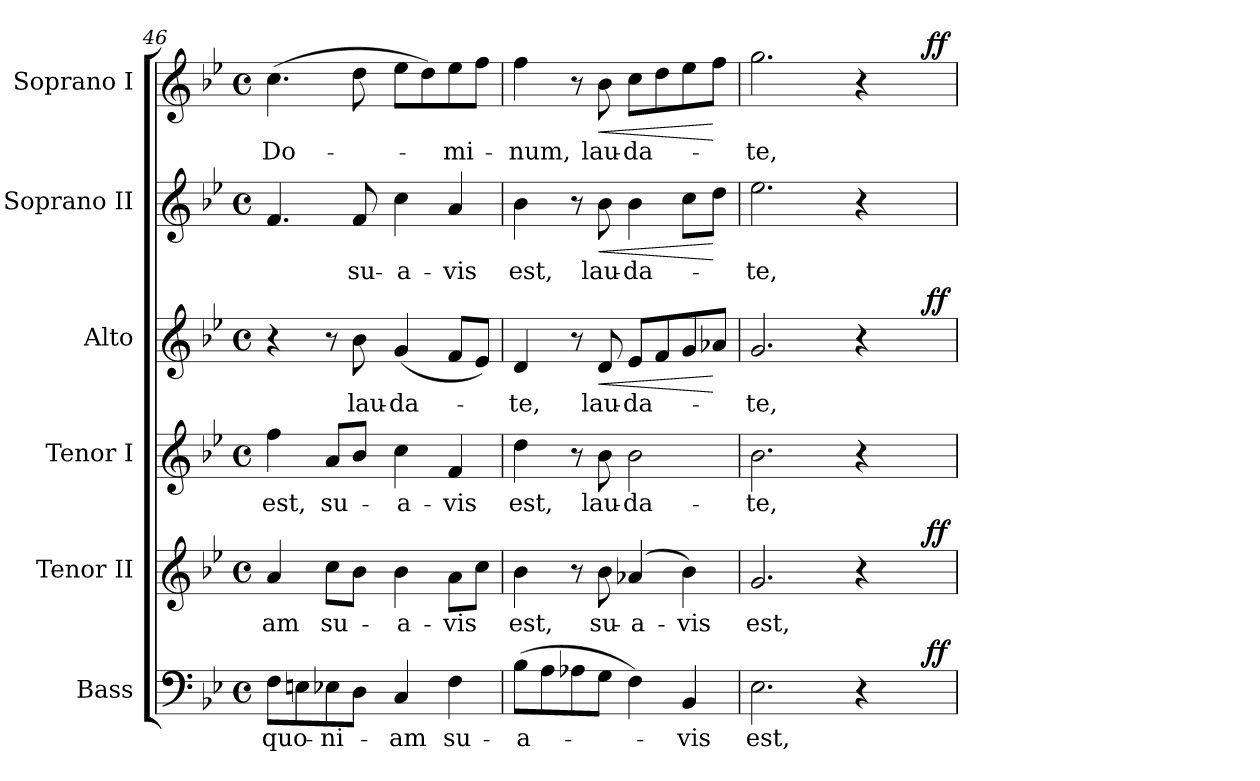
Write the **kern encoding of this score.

**kern	**text	**dynam	**kern	**text	**dynam	**kern	**text	**kern	**text	**dynam	**kern	**text	**dynam	**kern	**text	**dynam
*part6	*part6	*part6	*part5	*part5	*part5	*part4	*part4	*part3	*part3	*part3	*part2	*part2	*part2	*part1	*part1	*part1
*staff6	*staff6	*staff6	*staff5	*staff5	*staff5	*staff4	*staff4	*staff3	*staff3	*staff3	*staff2	*staff2	*staff2	*staff1	*staff1	*staff1
*I"Bass	*	*	*I"Tenor II	*	*	*I"Tenor I	*	*I"Alto	*	*	*I"Soprano II	*	*	*I"Soprano I	*	*
*I'B.	*	*	*I'T. II	*	*	*I'T. I	*	*I'A.	*	*	*I'S. II	*	*	*I'S. I	*	*
*clefF4	*	*	*clefG2	*	*	*clefG2	*	*clefG2	*	*	*clefG2	*	*	*clefG2	*	*
*	*	*	*ITrd7c12	*	*	*ITrd7c12	*	*	*	*	*	*	*	*	*	*
*k[b-e-]	*	*	*k[b-e-]	*	*	*k[b-e-]	*	*k[b-e-]	*	*	*k[b-e-]	*	*	*k[b-e-]	*	*
*B-:	*	*	*B-:	*	*	*B-:	*	*B-:	*	*	*B-:	*	*	*B-:	*	*
*M4/4	*	*	*M4/4	*	*	*M4/4	*	*M4/4	*	*	*M4/4	*	*	*M4/4	*	*
*met(c)	*	*	*met(c)	*	*	*met(c)	*	*met(c)	*	*	*met(c)	*	*	*met(c)	*	*
=46	=46	=46	=46	=46	=46	=46	=46	=46	=46	=46	=46	=46	=46	=46	=46	=46
!	!LO:LY:b:color=#000000	!	!	!	!	!	!	!	!	!	!	!	!	!	!	!
!	!	!	!	!LO:LY:b:color=#000000	!	!	!	!	!	!	!	!	!	!	!	!
!	!	!	!	!	!	!	!LO:LY:b:color=#000000	!	!	!	!	!	!	!	!	!
!	!	!	!	!	!	!	!	!	!	!	!	!	!	!	!LO:LY:b:color=#000000	!
8Fi\L	quo-	.	4Ai/	-am	.	4fi\	est,	4r	.	.	4.fi/	.	.	(4.cci\	Do-	.
8Eni\	.	.	.	.	.	.	.	.	.	.	.	.	.	.	.	.
!	!LO:LY:b:color=#000000	!	!	!	!	!	!	!	!	!	!	!	!	!	!	!
!	!	!	!	!LO:LY:b:color=#000000	!	!	!	!	!	!	!	!	!	!	!	!
!	!	!	!	!	!	!	!LO:LY:b:color=#000000	!	!	!	!	!	!	!	!	!
8E-Xi\	-ni-	.	8ci\L	su-	.	8Ai/L	su-	8r	.	.	.	.	.	.	.	.
!	!	!	!	!	!	!	!	!	!LO:LY:b:color=#000000	!	!	!	!	!	!	!
!	!	!	!	!	!	!	!	!	!	!	!	!LO:LY:b:color=#000000	!	!	!	!
8Di\J	.	.	8B-i\J	.	.	8B-i/J	.	8b-i\	lau-	.	8fi/	su-	.	8ddi\	.	.
!	!LO:LY:b:color=#000000	!	!	!	!	!	!	!	!	!	!	!	!	!	!	!
!	!	!	!	!LO:LY:b:color=#000000	!	!	!	!	!	!	!	!	!	!	!	!
!	!	!	!	!	!	!	!LO:LY:b:color=#000000	!	!	!	!	!	!	!	!	!
!	!	!	!	!	!	!	!	!	!LO:LY:b:color=#000000	!	!	!	!	!	!	!
!	!	!	!	!	!	!	!	!	!	!	!	!LO:LY:b:color=#000000	!	!	!	!
4Ci/	-am	.	4B-i\	-a-	.	4ci\	-a-	(4gi/	-da-	.	4cci\	-a-	.	8ee-i\L	.	.
.	.	.	.	.	.	.	.	.	.	.	.	.	.	8ddi\)	.	.
!	!LO:LY:b:color=#000000	!	!	!	!	!	!	!	!	!	!	!	!	!	!	!
!	!	!	!	!LO:LY:b:color=#000000	!	!	!	!	!	!	!	!	!	!	!	!
!	!	!	!	!	!	!	!LO:LY:b:color=#000000	!	!	!	!	!	!	!	!	!
!	!	!	!	!	!	!	!	!	!	!	!	!LO:LY:b:color=#000000	!	!	!	!
!	!	!	!	!	!	!	!	!	!	!	!	!	!	!	!LO:LY:b:color=#000000	!
4Fi\	su-	.	8Ai\L	-vis	.	4Fi/	-vis	8fi/L	.	.	4ai/	-vis	.	8ee-i\	-mi-	.
.	.	.	8ci\J	.	.	.	.	8e-i/J)	.	.	.	.	.	8ffi\J	.	.
!!LO:PB:g=z
=47	=47	=47	=47	=47	=47	=47	=47	=47	=47	=47	=47	=47	=47	=47	=47	=47
!	!LO:LY:b:color=#000000	!	!	!	!	!	!	!	!	!	!	!	!	!	!	!
!	!	!	!	!LO:LY:b:color=#000000	!	!	!	!	!	!	!	!	!	!	!	!
!	!	!	!	!	!	!	!LO:LY:b:color=#000000	!	!	!	!	!	!	!	!	!
!	!	!	!	!	!	!	!	!	!LO:LY:b:color=#000000	!	!	!	!	!	!	!
!	!	!	!	!	!	!	!	!	!	!	!	!LO:LY:b:color=#000000	!	!	!	!
!	!	!	!	!	!	!	!	!	!	!	!	!	!	!	!LO:LY:b:color=#000000	!
(8B-i\L	-a-	.	4B-i\	est,	.	4di\	est,	4di/	-te,	.	4b-i\	est,	.	4ffi\	-num,	.
8Ai\	.	.	.	.	.	.	.	.	.	.	.	.	.	.	.	.
8A-Xi\	.	.	8r	.	.	8r	.	8r	.	.	8r	.	.	8r	.	.
!	!	!	!	!LO:LY:b:color=#000000	!	!	!	!	!	!	!	!	!	!	!	!
!	!	!	!	!	!	!	!LO:LY:b:color=#000000	!	!	!	!	!	!	!	!	!
!	!	!	!	!	!	!	!	!	!LO:LY:b:color=#000000	!LO:HP:b	!	!	!	!	!	!
!	!	!	!	!	!	!	!	!	!	!	!	!LO:LY:b:color=#000000	!LO:HP:b	!	!	!
!	!	!	!	!	!	!	!	!	!	!	!	!	!	!	!LO:LY:b:color=#000000	!LO:HP:b
8Gi\J	.	.	8B-i\	su-	.	8B-i\	lau-	8di/	lau-	<	8b-i\	lau-	<	8b-i\	lau-	<
!	!	!	!	!LO:LY:b:color=#000000	!	!	!	!	!	!	!	!	!	!	!	!
!	!	!	!	!	!	!	!LO:LY:b:color=#000000	!	!	!	!	!	!	!	!	!
!	!	!	!	!	!	!	!	!	!LO:LY:b:color=#000000	!	!	!	!	!	!	!
!	!	!	!	!	!	!	!	!	!	!	!	!LO:LY:b:color=#000000	!	!	!	!
!	!	!	!	!	!	!	!	!	!	!	!	!	!	!	!LO:LY:b:color=#000000	!
4Fi\)	.	.	(4A-Xi/	-a-	.	2B-i\	-da-	8e-i/L	-da-	.	4b-i\	-da-	.	8cci\L	-da-	.
.	.	.	.	.	.	.	.	8fi/	.	.	.	.	.	8ddi\	.	.
!	!LO:LY:b:color=#000000	!	!	!	!	!	!	!	!	!	!	!	!	!	!	!
!	!	!	!	!LO:LY:b:color=#000000	!	!	!	!	!	!	!	!	!	!	!	!
4BB-i/	-vis	.	4B-i\)	-vis	.	.	.	8gi/	.	.	8cci\L	.	.	8ee-i\	.	.
.	.	.	.	.	.	.	.	8a-Xi/J	.	[	8ddi\J	.	[	8ffi\J	.	[
=48	=48	=48	=48	=48	=48	=48	=48	=48	=48	=48	=48	=48	=48	=48	=48	=48
!	!LO:LY:b:color=#000000	!	!	!	!	!	!	!	!	!	!	!	!	!	!	!
!	!	!	!	!LO:LY:b:color=#000000	!	!	!	!	!	!	!	!	!	!	!	!
!	!	!	!	!	!	!	!LO:LY:b:color=#000000	!	!	!	!	!	!	!	!	!
!	!	!	!	!	!	!	!	!	!LO:LY:b:color=#000000	!	!	!	!	!	!	!
!	!	!	!	!	!	!	!	!	!	!	!	!LO:LY:b:color=#000000	!	!	!	!
!	!	!	!	!	!	!	!	!	!	!	!	!	!	!	!LO:LY:b:color=#000000	!
*^	*	*	*^	*	*	*	*	*^	*	*	*	*	*	*^	*	*
2.E-i\	2ryy	est,	.	2.Gi/	2ryy	est,	.	2.B-i\	-te,	2.gi/	2ryy	-te,	.	2.ee-i\	-te,	.	2.ggi\	2ryy	-te,	.
.	4ryy	.	.	.	4ryy	.	.	.	.	.	4ryy	.	.	.	.	.	.	4ryy	.	.
4r	8ryy	.	.	4r	8ryy	.	.	4r	.	4r	8ryy	.	.	4r	.	.	4r	8ryy	.	.
.	16ryy	.	.	.	16ryy	.	.	.	.	.	16ryy	.	.	.	.	.	.	16ryy	.	.
.	32ryy	.	.	.	32ryy	.	.	.	.	.	32ryy	.	.	.	.	.	.	32ryy	.	.
.	64ryy	.	.	.	64ryy	.	.	.	.	.	64ryy	.	.	.	.	.	.	64ryy	.	.
.	128...ryy	.	.	.	128...ryy	.	.	.	.	.	128...ryy	.	.	.	.	.	.	128...ryy	.	.
.	1024ryy	.	ff	.	1024ryy	.	ff	.	.	.	1024ryy	.	ff	.	.	.	.	1024ryy	.	ff
*v	*v	*	*	*	*	*	*	*	*	*v	*v	*	*	*	*	*	*v	*v	*	*
*	*	*	*v	*v	*	*	*	*	*	*	*	*	*	*	*	*	*
=	=	=	=	=	=	=	=	=	=	=	=	=	=	=	=	=
*-	*-	*-	*-	*-	*-	*-	*-	*-	*-	*-	*-	*-	*-	*-	*-	*-
